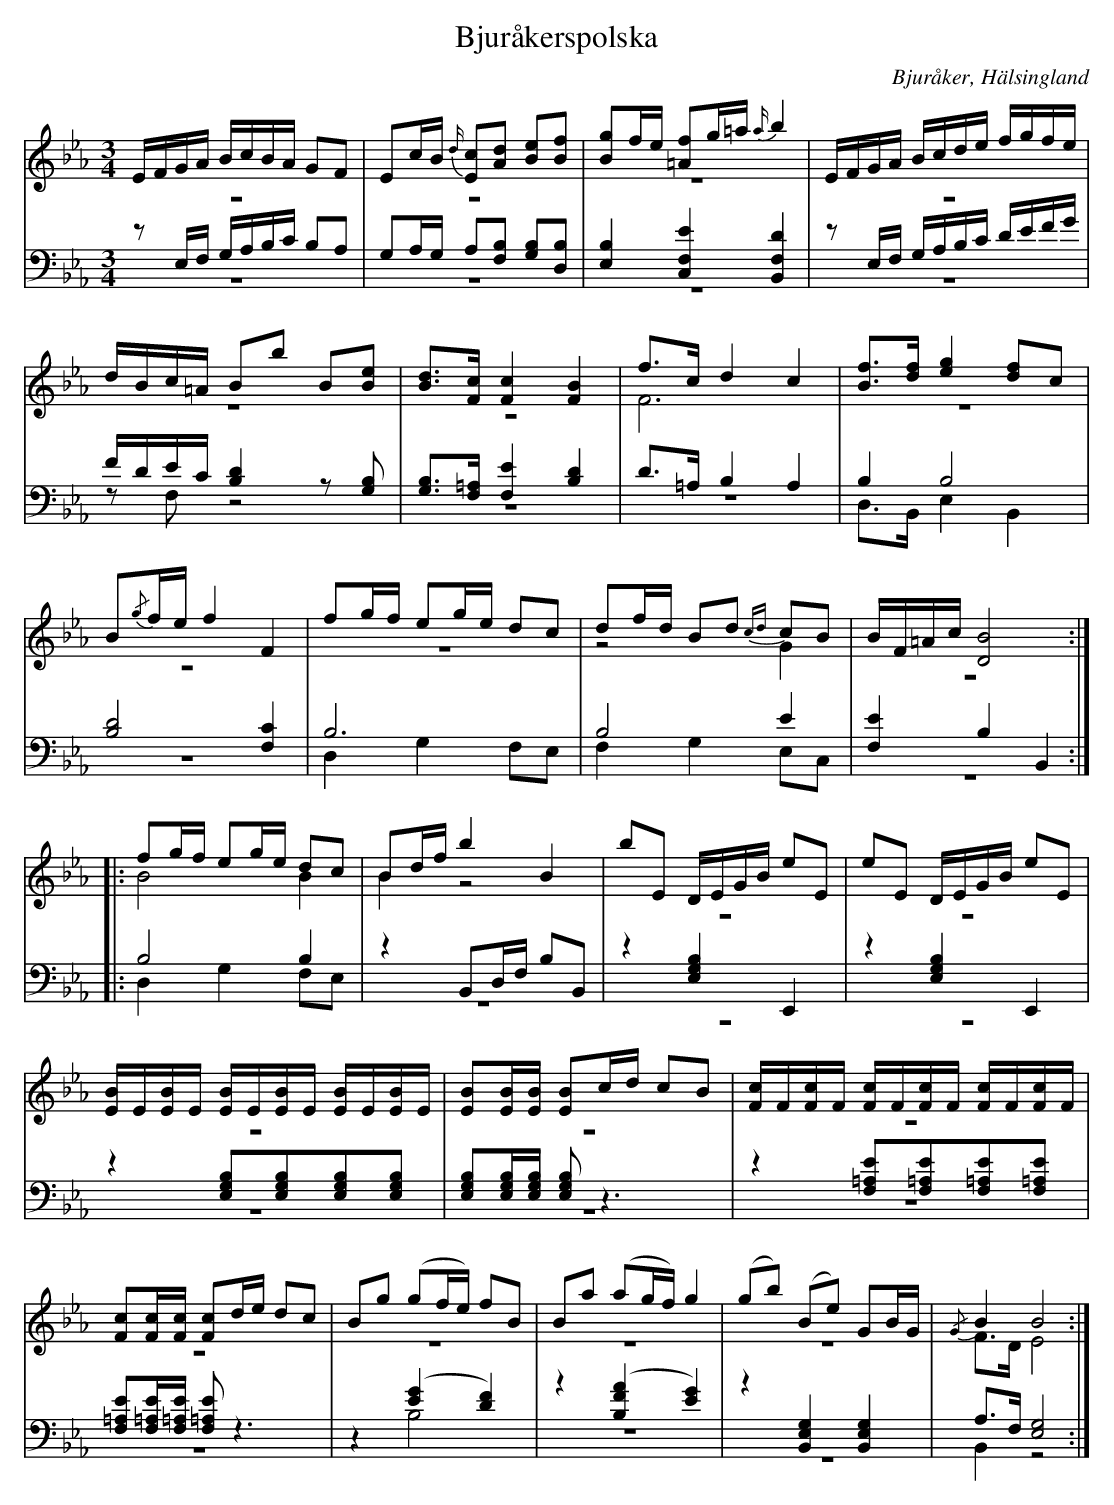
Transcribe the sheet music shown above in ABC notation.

X:1
T: Bjuråkerspolska
O: Bjuråker, Hälsingland
M: 3/4
L: 1/8
K: Eb
V:1
V:2 merge
V:3
V:4 merge
V:1
E/F/G/A/ B/c/B/A/ GF|Ec/B/ {d/}[Ec][Ad] [Be][Bf]|[Bg]f/e/ [=Af]g/=a/ {a/}b2|E/F/G/A/ B/c/d/e/ f/g/f/e/|
d/B/c/=A/ Bb B[Be]|[Bd]>[Fc] [F2c2] [F2B2]|f>c d2 c2|[Bf]>[df] [e2g2] [df]c|
B{/g}f/e/ f2 F2|fg/f/ eg/e/ dc|df/d/ Bd {cd}cB|B/F/=A/c/ [D4B4]:|
|:fg/f/ eg/e/ dc|Bd/f/ b2 B2|bE D/E/G/B/ eE|eE D/E/G/B/ eE|
[E/B/]E/[E/B/]E/ [E/B/]E/[E/B/]E/ [E/B/]E/[E/B/]E/|[EB][E/B/][E/B/] [EB]c/d/ cB|[F/c/]F/[F/c/]F/ [F/c/]F/[F/c/]F/ [F/c/]F/[F/c/]F/|[Fc][F/c/][F/c/] [Fc]d/e/ dc|Bg (gf/e/) fB|Ba (ag/f/) g2|(gb) (Be) GB/G/|{/G}B2 B4:|
V:2
z6|z6|z6|z6|
z6|z6|F6|z6|
z6|z6|z4 G2|z6:|
|:B4 B2|B2 z4|z6|z6|
z6|z6|z6|z6|
z6|z6|z6|F>D E4:|
V:3 clef=bass
zE,/F,/ G,/A,/B,/C/ B,A,|G,A,/G,/ A,[F,B,] [G,B,][D,B,]|[E,2B,2] [C,2F,2E2] [B,,2F,2D2]|zE,/F,/ G,/A,/B,/C/ D/E/F/G/|
F/D/E/C/ [B,2D2]z[G,B,]|[G,B,]>[F,=A,] [F,2E2] [B,2D2]|D>=A, B,2 A,2|B,2 B,4|
[B,4D4] [F,2C2]|B,6|B,4 E2|[F,2E2] B,2 B,,2:|
|:B,4 B,2|z2 B,,D,/F,/ B,B,,|z2 [E,2G,2B,2] E,,2|z2 [E,2G,2B,2] E,,2|
z2 [E,G,B,][E,G,B,][E,G,B,][E,G,B,]|[E,G,B,][E,/G,/B,/][E,/G,/B,/] [E,G,B,] z3|z2 [F,=A,E][F,=A,E][F,=A,E][F,=A,E]|[F,=A,E][F,/=A,/E/][F,/=A,/E/] [F,=A,E] z3|
z2 ([E2G2] [D2F2])|z2 ([B,2F2A2] [E2G2])|z2 [B,,2E,2G,2] [B,,2E,2G,2]|A,>F, [E,4G,4]:|
V:4  clef=bass
z6|z6|z6|z6|
zF, z4|z6|z6|D,>B,, E,2 B,,2|
z6|D,2 G,2 F,E,|F,2 G,2 E,C,|z6:|
|:D,2 G,2 F,E,|z6|z6|z6|
z6|z6|z6|z6|
z2 B,4|z6|z6|B,,2 z4:|
